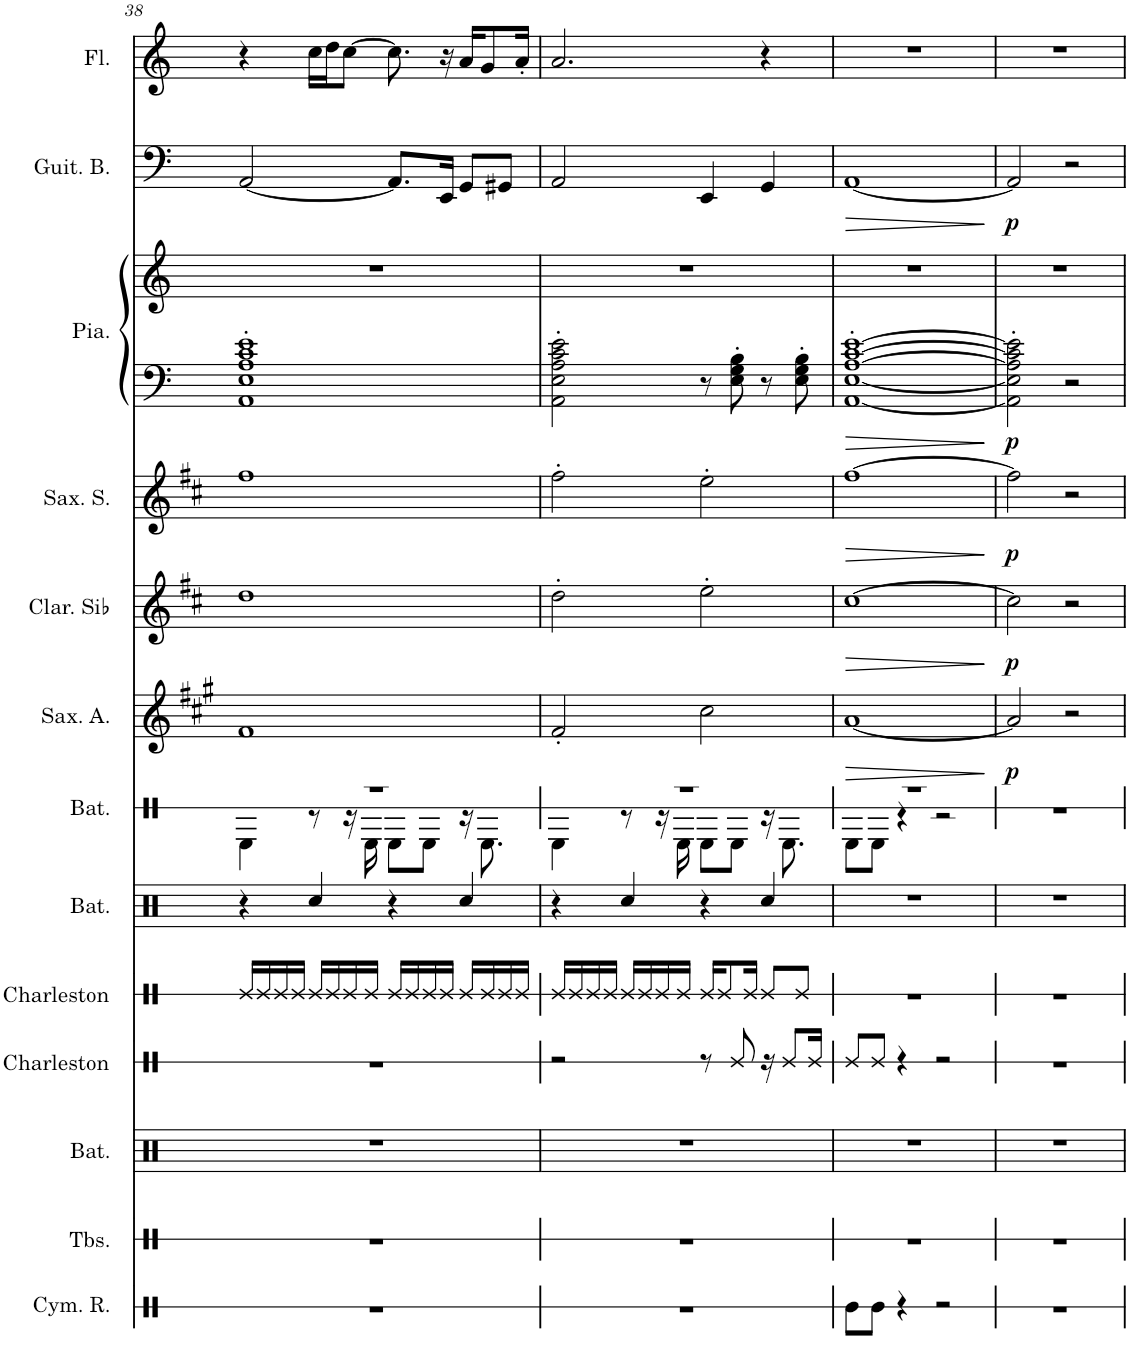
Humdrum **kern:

**kern	**kern	**kern	**kern	**kern	**kern	**kern	**kern	**dynam	**kern	**dynam	**kern	**dynam	**kern	**dynam	**kern	**kern	**dynam	**kern	**dynam	**kern
*part14	*part13	*part12	*part11	*part10	*part9	*part8	*part7	*part7	*part6	*part6	*part5	*part5	*part4	*part4	*part3	*part3	*part3	*part2	*part2	*part1
*staff15	*staff14	*staff13	*staff12	*staff11	*staff10	*staff9	*staff8	*staff8	*staff7	*staff7	*staff6	*staff6	*staff5	*staff5	*staff4	*staff3	*staff3/4	*staff2	*staff2	*staff1
*I"Cymbale ride	*I"Tablas	*I"Batterie	*I"Charleston	*I"Charleston	*I"Batterie	*I"Batterie	*I"Saxophone Alto	*	*I"Clarinette en Sib	*	*I"Saxophone Soprano	*	*I"Guitare classique, Acoustic Guitar (nylon)	*	*I"Piano, Acoustic Grand Piano	*	*	*I"Guitare Basse	*	*I"Flûte
*I'Cym. R.	*I'Tbs.	*I'Bat.	*I'Charleston	*I'Charleston	*I'Bat.	*I'Bat.	*I'Sax. A.	*	*I'Clar. Sib	*	*I'Sax. S.	*	*I'Guit.	*	*I'Pia.	*	*	*I'Guit. B.	*	*I'Fl.
!!LO:PB:g=z
*clefX	*clefX	*clefX	*clefX	*clefX	*clefX	*clefX	*clefG2	*	*clefG2	*	*clefG2	*	*clefGv2	*	*clefF4	*clefG2	*	*clefF4	*	*clefG2
*	*	*	*	*	*	*	*Trd5c9	*	*Trd1c2	*	*Trd1c2	*	*	*	*	*	*	*Trd7c12	*	*
*k[]	*k[]	*k[]	*k[]	*k[]	*k[]	*k[]	*k[f#c#g#]	*	*k[f#c#]	*	*k[f#c#]	*	*k[]	*	*k[]	*k[]	*	*k[]	*	*k[]
*M4/4	*M4/4	*M4/4	*M4/4	*M4/4	*M4/4	*M4/4	*M4/4	*	*M4/4	*	*M4/4	*	*M4/4	*	*M4/4	*M4/4	*	*M4/4	*	*M4/4
=38	=38	=38	=38	=38	=38	=38	=38	=38	=38	=38	=38	=38	=38	=38	=38	=38	=38	=38	=38	=38
*	*	*	*	*	*	*^	*	*	*	*	*	*	*^	*	*	*	*	*	*	*
1r	1r	1r	1r	16Re/LL	4r	1r	4RE\	1f#	.	1dd	.	1ff#	.	8r	1AA	.	1AA' 1E' 1A' 1c' 1e'	1r	.	[2AA/	.	4r
.	.	.	.	16Re/	.	.	.	.	.	.	.	.	.	.	.	.	.	.	.	.	.	.
.	.	.	.	16Re/	.	.	.	.	.	.	.	.	.	4A 4c 4e	.	.	.	.	.	.	.	.
.	.	.	.	16Re/JJ	.	.	.	.	.	.	.	.	.	.	.	.	.	.	.	.	.	.
.	.	.	.	16Re/LL	4Rcc/	.	8r	.	.	.	.	.	.	.	.	.	.	.	.	.	.	16cc\LL
.	.	.	.	16Re/	.	.	.	.	.	.	.	.	.	.	.	.	.	.	.	.	.	16dd\J
.	.	.	.	16Re/	.	.	16r	.	.	.	.	.	.	[8A [8c [8e	.	.	.	.	.	.	.	[8cc\J
.	.	.	.	16Re/JJ	.	.	16RE\	.	.	.	.	.	.	.	.	.	.	.	.	.	.	.
.	.	.	.	16Re/LL	4r	.	8RE\L	.	.	.	.	.	.	16A] 16c] 16e]	.	.	.	.	.	8.AA/L]	.	8.cc\]
.	.	.	.	16Re/	.	.	.	.	.	.	.	.	.	16r	.	.	.	.	.	.	.	.
.	.	.	.	16Re/	.	.	8RE\J	.	.	.	.	.	.	4A 4c 4e	.	.	.	.	.	.	.	.
.	.	.	.	16Re/JJ	.	.	.	.	.	.	.	.	.	.	.	.	.	.	.	16EE/Jk	.	16r
.	.	.	.	16Re/LL	4Rcc/	.	16r	.	.	.	.	.	.	.	.	.	.	.	.	8GG/L	.	16a/KL
.	.	.	.	16Re/	.	.	8.RE\	.	.	.	.	.	.	.	.	.	.	.	.	.	.	8g/
.	.	.	.	16Re/	.	.	.	.	.	.	.	.	.	8A' 8c' 8e'	.	.	.	.	.	8GG#X/J	.	.
.	.	.	.	16Re/JJ	.	.	.	.	.	.	.	.	.	.	.	.	.	.	.	.	.	16a'/Jk
=39	=39	=39	=39	=39	=39	=39	=39	=39	=39	=39	=39	=39	=39	=39	=39	=39	=39	=39	=39	=39	=39	=39
1r	1r	1r	2r	16Re/LL	4r	1r	4RE\	2f#'/	.	2dd'\	.	2ff#'\	.	8r	2AA	.	2AA\' 2E\' 2A\' 2c\' 2e\'	1r	.	2AA/	.	2.a/
.	.	.	.	16Re/	.	.	.	.	.	.	.	.	.	.	.	.	.	.	.	.	.	.
.	.	.	.	16Re/	.	.	.	.	.	.	.	.	.	4A 4c 4e	.	.	.	.	.	.	.	.
.	.	.	.	16Re/JJ	.	.	.	.	.	.	.	.	.	.	.	.	.	.	.	.	.	.
.	.	.	.	16Re/LL	4Rcc/	.	8r	.	.	.	.	.	.	.	.	.	.	.	.	.	.	.
.	.	.	.	16Re/	.	.	.	.	.	.	.	.	.	.	.	.	.	.	.	.	.	.
.	.	.	.	16Re/	.	.	16r	.	.	.	.	.	.	8A 8c 8e	.	.	.	.	.	.	.	.
.	.	.	.	16Re/JJ	.	.	16RE\	.	.	.	.	.	.	.	.	.	.	.	.	.	.	.
.	.	.	8r	16Re/KL	4r	.	8RE\L	2cc#\	.	2ee'\	.	2ee'\	.	8EE/L	2ryy	.	8r	.	.	4EE/	.	.
.	.	.	.	8Re/	.	.	.	.	.	.	.	.	.	.	.	.	.	.	.	.	.	.
.	.	.	8Re/	.	.	.	8RE\J	.	.	.	.	.	.	8E/ 8G/ 8B/J	.	.	8E\' 8G\' 8B\'	.	.	.	.	.
.	.	.	.	16Re/Jk	.	.	.	.	.	.	.	.	.	.	.	.	.	.	.	.	.	.
.	.	.	16r	8Re/L	4Rcc/	.	16r	.	.	.	.	.	.	8GG/L	.	.	8r	.	.	4GG/	.	4r
.	.	.	8Re/L	.	.	.	8.RE\	.	.	.	.	.	.	.	.	.	.	.	.	.	.	.
.	.	.	.	8Re/J	.	.	.	.	.	.	.	.	.	8G/ 8B/ 8d/J	.	.	8E\' 8G\' 8B\'	.	.	.	.	.
.	.	.	16Re/Jk	.	.	.	.	.	.	.	.	.	.	.	.	.	.	.	.	.	.	.
*	*	*	*	*	*	*	*	*	*	*	*	*	*	*v	*v	*	*	*	*	*	*	*
=40	=40	=40	=40	=40	=40	=40	=40	=40	=40	=40	=40	=40	=40	=40	=40	=40	=40	=40	=40	=40	=40
!	!	!	!	!	!	!	!	!	!LO:HP:b	!	!LO:HP:b	!	!LO:HP:b	!	!LO:HP:b	!	!	!	!	!LO:HP:b	!
8Re\L	1r	1r	8Re/L	1r	1r	1r	8RE\L	[1a	>	[1cc#	>	[1ff#	>	[1AA [1E [1A [1c [1e	>	[1AA' [1E' [1A' [1c' [1e'	1r	.	[1AA	>	1r
8Re\J	.	.	8Re/J	.	.	.	8RE\J	.	.	.	.	.	.	.	.	.	.	.	.	.	.
4r	.	.	4r	.	.	.	4r	.	.	.	.	.	.	.	.	.	.	.	.	.	.
2r	.	.	2r	.	.	.	2r	.	.	.	.	.	.	.	.	.	.	.	.	.	.
*	*	*	*	*	*	*v	*v	*	*	*	*	*	*	*	*	*	*	*	*	*	*
.	.	.	.	.	.	.	.	]	.	]	.	]	.	]	.	.	.	.	]	.
=41	=41	=41	=41	=41	=41	=41	=41	=41	=41	=41	=41	=41	=41	=41	=41	=41	=41	=41	=41	=41
!	!	!	!	!	!	!	!	!LO:DY:b	!	!LO:DY:b	!	!LO:DY:b	!	!	!	!	!LO:DY:b=2	!	!LO:DY:b	!
1r	1r	1r	1r	1r	1r	1r	2a/]	p	2cc#\]	p	2ff#\]	p	2AA] 2E] 2A] 2c] 2e]	.	2AA\]' 2E\]' 2A\]' 2c\]' 2e\]'	1r	p	2AA/]	p	1r
.	.	.	.	.	.	.	2r	.	2r	.	2r	.	2r	.	2r	.	.	2r	.	.
=	=	=	=	=	=	=	=	=	=	=	=	=	=	=	=	=	=	=	=	=
*-	*-	*-	*-	*-	*-	*-	*-	*-	*-	*-	*-	*-	*-	*-	*-	*-	*-	*-	*-	*-
